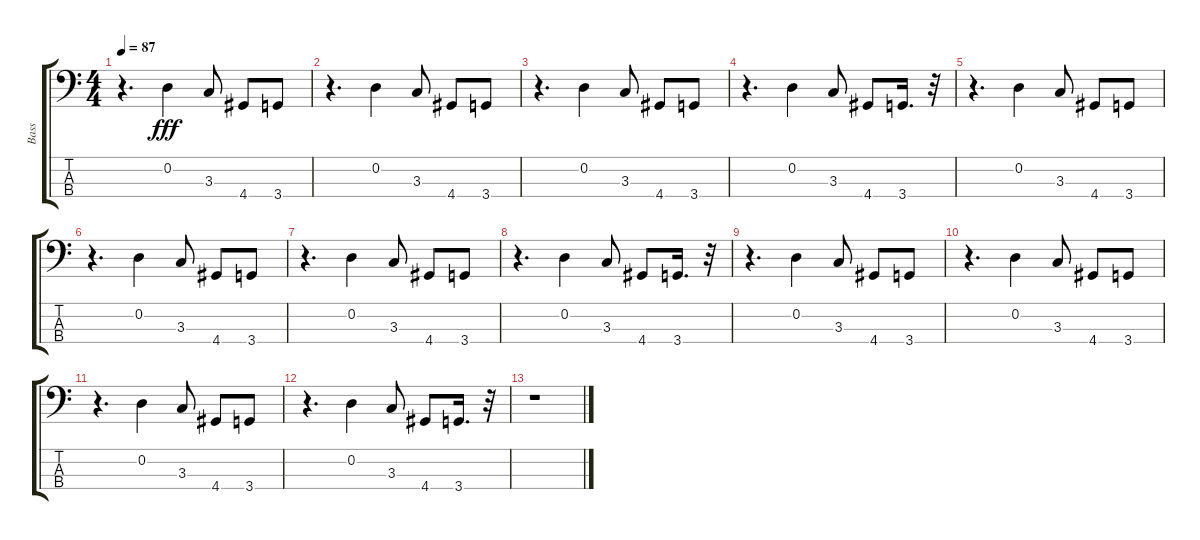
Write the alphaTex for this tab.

\track ("Bass" "Bass") {instrument fretlessbass}
\staff {score tabs}
\tuning (G2 D2 A1 E1) {hide}
\ts (4 4)
\tempo 87
\clef f4
\ks c
r.4{d dy fff} 0.2.4 3.3.8 4.4.8 3.4.8 |
r.4{d} 0.2.4 3.3.8 4.4.8 3.4.8 |
r.4{d} 0.2.4 3.3.8 4.4.8 3.4.8 |
r.4{d} 0.2.4 3.3.8 4.4.8 3.4.16{d} r.32 |
r.4{d} 0.2.4 3.3.8 4.4.8 3.4.8 |
r.4{d} 0.2.4 3.3.8 4.4.8 3.4.8 |
r.4{d} 0.2.4 3.3.8 4.4.8 3.4.8 |
r.4{d} 0.2.4 3.3.8 4.4.8 3.4.16{d} r.32 |
r.4{d} 0.2.4 3.3.8 4.4.8 3.4.8 |
r.4{d} 0.2.4 3.3.8 4.4.8 3.4.8 |
r.4{d} 0.2.4 3.3.8 4.4.8 3.4.8 |
r.4{d} 0.2.4 3.3.8 4.4.8 3.4.16{d} r.32 |
r.1
